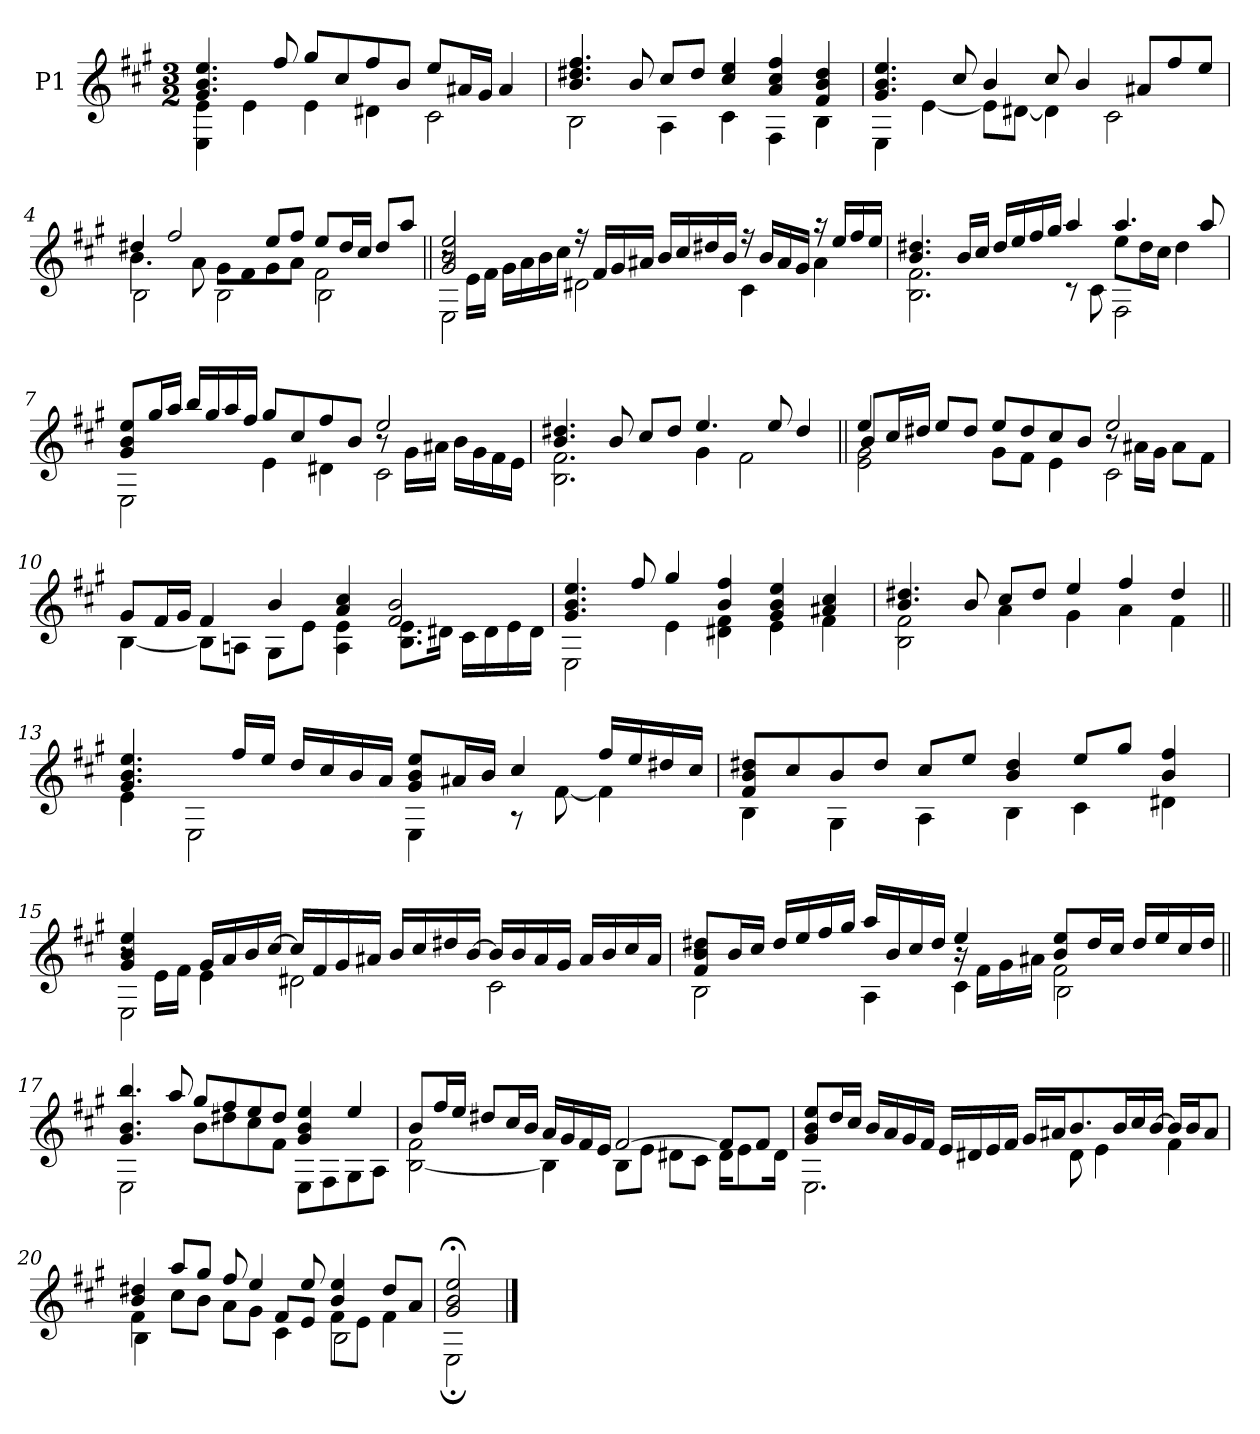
**kern
*part1
*staff1
*I"P1
!!LO:PB:g=z
*clefG2
*ITrd7c12
*k[f#c#g#]
*A:
*M3/2
*MM68
=1
*^
4.G#i/ 4.Bi 4.ei	4EEi\ 4Ei
.	4Ei\
8f#i/	.
8g#i/L	4Ei\
8c#i/	.
8f#i/	4D#Xi\
8Bi/J	.
8ei/L	2C#i\
16A#Xi/L	.
16G#i/JJ	.
4A#i/	.
=2	=2
4.Bi/ 4.d#Xi 4.f#i	2BBi\
8Bi/	.
8c#i/L	4AAi\
8d#i/J	.
4c#i/ 4ei	4C#i\
4Ai/ 4c#i 4f#i	4FF#i\
4F#i/ 4Bi 4d#i	4BBi\
=3	=3
4.G#i/ 4.Bi 4.ei	4EEi\
.	[4Ei\
8c#i/	.
4Bi/	8Ei\L]
.	[8D#Xi\J
8c#i/	4D#i\]
4Bi/	.
.	2C#i\
8A#Xi/L	.
8f#i/	.
8ei/J	.
!!LO:LB:g=z	!!
=4	=4
*	*^
4d#Xi/	4.Bi\	2BBi\
2f#i/	.	.
.	8Ai\	.
.	8G#i\L	2BBi\
.	8F#i\	.
8ei/L	8G#i\	.
8f#i/J	8Ai\J	.
8ei/L	2F#i\	2BBi\
16d#i/L	.	.
16c#i/JJ	.	.
8d#i/L	.	.
8ai/J	.	.
=5||	=5||	=5||
2G#i/ 2Bi 2ei	8r	2EEi\
.	16Ei\LL	.
.	16F#i\JJ	.
.	16G#i\LL	.
.	16Ai\	.
.	16Bi\	.
.	16c#i\JJ	.
16r	2D#Xi\	1ryy
16F#i/LL	.	.
16G#i/	.	.
16A#Xi/JJ	.	.
16Bi/LL	.	.
16c#i/	.	.
16d#Xi/	.	.
16Bi/JJ	.	.
16r	4C#i\	.
16Bi/LL	.	.
16A#i/	.	.
16G#i/JJ	.	.
16r	4A#i\	.
16ei/LL	.	.
16f#i/	.	.
16ei/JJ	.	.
!!LO:LB:g=z	!!	!!
=6	=6	=6
4.Bi/ 4.d#Xi	2.BBi\ 2.F#i	2..ryy
16Bi/LL	.	.
16c#i/JJ	.	.
16d#i/LL	.	.
16ei/	.	.
16f#i/	.	.
16g#i/JJ	.	.
4ai/	8r	.
.	8C#i\	8ryy
4.ai/	8ei\L	2FF#i\
.	16d#i\L	.
.	16c#i\JJ	.
.	4d#i\	.
8ai/	.	.
=7	=7	=7
8G#i/ 8Bi 8eiL	2EEi\	1ryy
16g#i/L	.	.
16ai/JJ	.	.
16bi/LL	.	.
16g#i/	.	.
16ai/	.	.
16f#i/JJ	.	.
8g#i/L	4Ei\	.
8c#i/	.	.
8f#i/	4D#Xi\	.
8Bi/J	.	.
2ei/	8r	2C#i\
.	16G#i\LL	.
.	16A#Xi\JJ	.
.	16Bi\LL	.
.	16G#i\	.
.	16F#i\	.
.	16Ei\JJ	.
*	*v	*v
=8	=8
4.Bi/ 4.d#Xi	2.BBi\ 2.F#i
8Bi/	.
8c#i/L	.
8d#i/J	.
4.ei/	4G#i\
.	2F#i\
8ei/	.
4d#i/	.
!!LO:LB:g=z	!!
=9||	=9||
*	*^
4ei/	8Bi/L	2Ei\ 2G#i
.	16c#i/L	.
.	16d#Xi/JJ	.
8ei/L	4ryy	.
8d#i/J	.	.
8ei/L	8G#i\L	2ryy
8d#i/	8F#i\J	.
8c#i/	4Ei\	.
8Bi/J	.	.
2ei/	8r	2C#i\
.	16A#Xi\LL	.
.	16G#i\JJ	.
.	8A#i\L	.
.	8F#i\J	.
*	*v	*v
=10	=10
8G#i/L	[4BBi\
16F#i/L	.
16G#i/JJ	.
4F#i/	8BBi\L]
.	8AAni\J
4Bi/	8GG#i\L
.	8Ei\J
4Ai/ 4c#i	4AAi\ 4Ei
2F#i/ 2Bi	8.BBi\ 8.EiL
.	16D#Xi\Jk
.	16C#i\LL
.	16D#i\
.	16Ei\
.	16D#i\JJ
=11	=11
4.G#i/ 4.Bi 4.ei	2EEi\
8f#i/	.
4g#i/	4Ei\
4Bi/ 4f#i	4D#Xi\ 4F#i
4G#i/ 4Bi 4ei	4Ei\
4A#Xi/ 4c#i	4F#i\
!!LO:LB:g=z	!!
=12	=12
4.Bi/ 4.d#Xi	2BBi\ 2F#i
8Bi/	.
8c#i/L	4Ai\
8d#i/J	.
4ei/	4G#i\
4f#i/	4Ai\
4d#i/	4F#i\
=13||	=13||
4.G#i/ 4.Bi 4.ei	4Ei\
.	2EEi\
16f#i/LL	.
16ei/JJ	.
16di/LL	.
16c#i/	.
16Bi/	.
16Ai/JJ	.
8G#i/ 8Bi 8eiL	4EEi\
16A#Xi/L	.
16Bi/JJ	.
4c#i/	8r
.	[8F#i\
16f#i/LL	4F#i\]
16ei/	.
16d#Xi/	.
16c#i/JJ	.
=14	=14
8F#i/ 8Bi 8d#XiL	4BBi\
8c#i/	.
8Bi/	4GG#i\
8d#i/J	.
8c#i/L	4AAi\
8ei/J	.
4Bi/ 4d#i	4BBi\
8ei/L	4C#i\
8g#i/J	.
4Bi/ 4f#i	4D#Xi\
!!LO:LB:g=z	!!
=15	=15
*	*^
4G#i/ 4Bi 4ei	8r	2EEi\
.	16Ei\LL	.
.	16F#i\JJ	.
16G#i/LL	4Ei\	.
16Ai/	.	.
16Bi/	.	.
[16c#i/JJ	.	.
16c#i/LL]	2D#Xi\	1ryy
16F#i/	.	.
16G#i/	.	.
16A#Xi/JJ	.	.
16Bi/LL	.	.
16c#i/	.	.
16d#Xi/	.	.
[16Bi/JJ	.	.
16Bi/LL]	2C#i\	.
16Bi/	.	.
16A#i/	.	.
16G#i/JJ	.	.
16A#i/LL	.	.
16Bi/	.	.
16c#i/	.	.
16A#i/JJ	.	.
=16	=16	=16
8F#i/ 8Bi 8d#XiL	2BBi\	2r
16Bi/L	.	.
16c#i/JJ	.	.
16d#i/LL	.	.
16ei/	.	.
16f#i/	.	.
16g#i/JJ	.	.
16ai/LL	4AAi\	4ryy
16Bi/	.	.
16c#i/	.	.
16d#i/JJ	.	.
4ei/	16r	4C#i\
.	16F#i\LL	.
.	16G#i\	.
.	16A#Xi\JJ	.
8Bi/ 8eiL	2F#i\	2BBi\
16d#i/L	.	.
16c#i/JJ	.	.
16d#i/LL	.	.
16ei/	.	.
16c#i/	.	.
16d#i/JJ	.	.
*	*v	*v
!!LO:LB:g=z
=17||	=17||
4.G#i/ 4.Bi 4.bi	2EEi\
8ai/	.
8g#i/L	8Bi\L
8f#i/	8d#Xi\
8ei/	8c#i\
8d#i/J	8F#i\J
4G#i/ 4Bi 4ei	8EEi\L
.	8FF#i\
4ei/	8GG#i\
.	8AAi\J
=18	=18
8Bi/L	[2BBi\ 2F#i
16f#i/L	.
16ei/JJ	.
8d#Xi/L	.
16c#i/L	.
16Bi/JJ	.
16Ai/LL	4BBi\]
16G#i/	.
16F#i/	.
16Ei/JJ	.
[2F#i/	8BBi\L
.	8Ei\J
.	8D#Xi\L
.	8C#i\J
8F#i/L]	16D#i\KL
.	8Ei\
8F#i/J	.
.	16D#i\Jk
!!LO:LB:g=z	!!
=19	=19
8G#i/ 8Bi 8eiL	2.EEi\
16di/L	.
16c#i/JJ	.
16Bi/LL	.
16Ai/	.
16G#i/	.
16F#i/JJ	.
16Ei/LL	.
16D#Xi/	.
16Ei/	.
16F#i/JJ	.
16G#i/LL	8ryy
16A#Xi/J	.
8.Bi/	8D#i\
.	4Ei\
16Bi/L	.
16c#i/	.
[16Bi/JJ	.
16Bi/LL]	4F#i\
16Bi/J	.
8A#i/J	.
=20	=20
*	*^
4Bi/ 4d#Xi	4F#i\	4BBi\
8ai/L	8c#i\L	2ryy
8g#i/J	8Bi\J	.
8f#i/	8Ai\L	.
4ei/	8G#i\J	.
.	8F#i/L	4C#i\
8ei/	8Ei/J	.
4Bi/ 4ei	8F#i\L	2BBi\
.	8Ei\J	.
8d#i/L	4F#i\	.
8Ai/J	.	.
*	*v	*v
=21	=21
2G#i/; 2Bi; 2ei;	2EE;i\
*v	*v
==
*-
